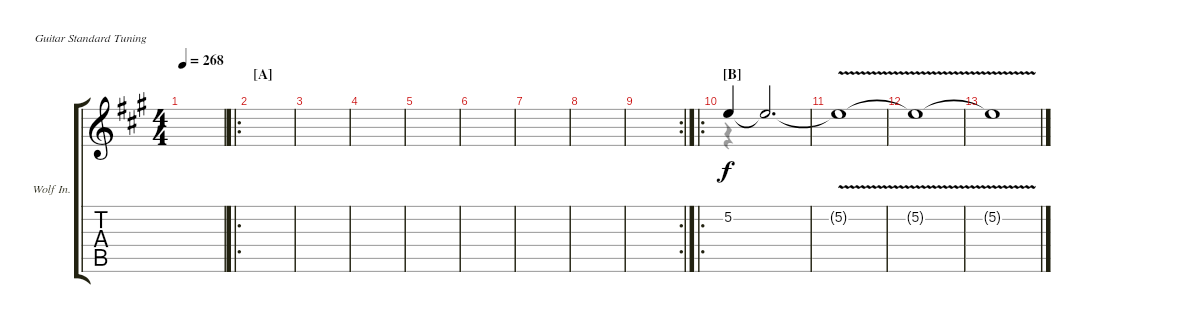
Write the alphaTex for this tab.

\defaultSystemsLayout 4
\bracketExtendMode groupsimilarinstruments
\firstSystemTrackNameOrientation horizontal
\otherSystemsTrackNameOrientation horizontal
\track ("Wolf Hoffmann (Solo includes)" "Wolf In.") {instrument overdrivenguitar}
\staff {score tabs}
\tuning (E4 B3 G3 D3 A2 E2)
\voice
\ts (4 4)
\tempo 268
\clef g2
\ks a
|
\ro
\section ("A" "")
|
|
|
|
|
|
|
\rc 2
|
\ro
\section ("B" "")
5.2.4 5.2{t}.2{d} |
5.2{v t}.1 |
5.2{v t}.1 |
5.2{v t}.1 |
|
|
\voice
\clef g2
\ottava regular
\simile none
\ks a
|
|
|
|
|
|
|
|
|
|
|
|
|
|
|
\voice
\clef g2
\ottava regular
\simile none
\ks a
|
|
|
|
|
|
|
|
|
r.4{dy mf} |
|
|
|
|
|
